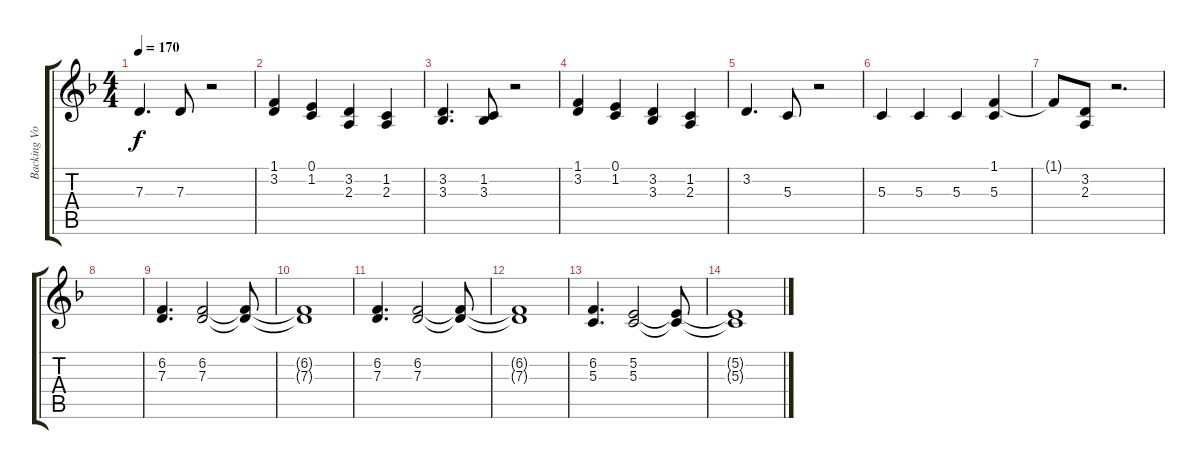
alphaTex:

\track ("Backing Vocals" "Backing Vo") {instrument synthvoice}
\staff {score tabs}
\tuning (E4 B3 G3 D3 A2 E2) {hide}
\ts (4 4)
\tempo 170
\clef g2
\ks dminor
7.3.4{d dy f} 7.3.8 r.2 |
(1.1 3.2).4 (0.1 1.2).4 (3.2 2.3).4 (1.2 2.3).4 |
(3.2 3.3).4{d} (1.2 3.3).8 r.2 |
(1.1 3.2).4 (0.1 1.2).4 (3.2 3.3).4 (1.2 2.3).4 |
3.2.4{d} 5.3.8 r.2 |
5.3.4 5.3.4 5.3.4 (1.1 5.3).4 |
1.1{t}.8 (3.2 2.3).8 r.2{d} |
|
(6.2 7.3).4{d} (6.2 7.3).2 (6.2{t} 7.3{t}).8 |
(6.2{t} 7.3{t}).1 |
(6.2 7.3).4{d} (6.2 7.3).2 (6.2{t} 7.3{t}).8 |
(6.2{t} 7.3{t}).1 |
(6.2 5.3).4{d} (5.2 5.3).2 (5.2{t} 5.3{t}).8 |
(5.2{t} 5.3{t}).1
